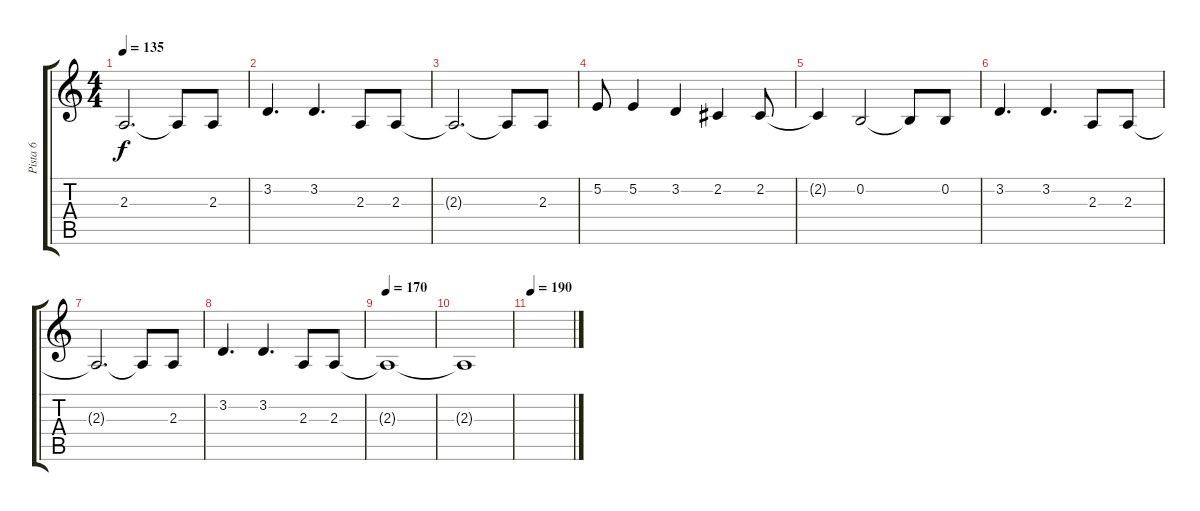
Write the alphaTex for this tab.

\track ("Pista 6" "Pista 6") {instrument electricgrandpiano}
\staff {score tabs}
\tuning (E4 B3 G3 D3 A2 E2) {hide}
\ts (4 4)
\tempo 135
\clef g2
\ks c
2.3{t}.2{d dy f} 2.3{t}.8 2.3.8 |
3.2.4{d} 3.2.4{d} 2.3.8 2.3.8 |
2.3{t}.2{d} 2.3{t}.8 2.3.8 |
5.2.8 5.2.4 3.2.4 2.2.4 2.2.8 |
2.2{t}.4 0.2.2 0.2{t}.8 0.2.8 |
3.2.4{d} 3.2.4{d} 2.3.8 2.3.8 |
2.3{t}.2{d} 2.3{t}.8 2.3.8 |
3.2.4{d} 3.2.4{d} 2.3.8 2.3.8 |
\tempo 170
2.3{t}.1 |
2.3{t}.1 |
\tempo 190
